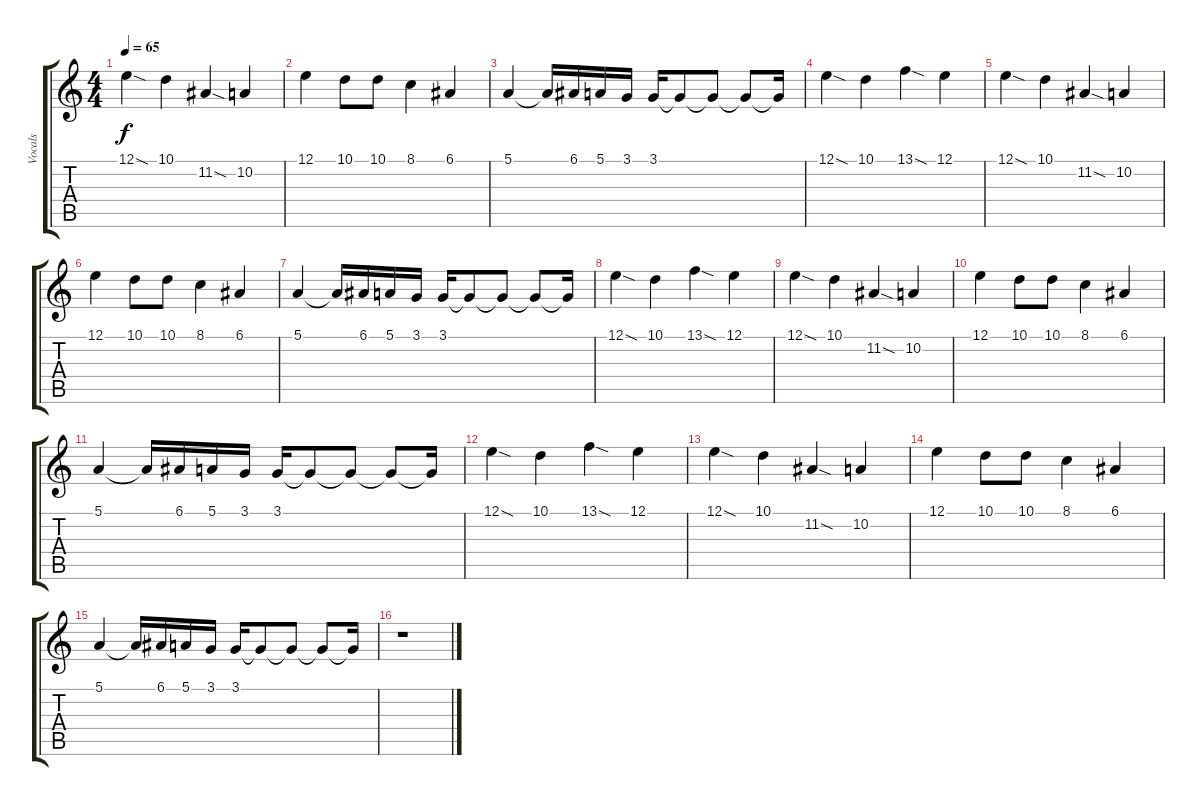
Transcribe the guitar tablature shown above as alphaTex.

\track ("Vocals" "Vocals") {instrument lead6voice}
\staff {score tabs}
\tuning (E4 B3 G3 D3 A2 E2) {hide}
\ts (4 4)
\tempo 65
\clef g2
\ks c
12.1{sod}.4{dy f} 10.1.4 11.2{sod}.4 10.2.4 |
12.1.4 10.1.8 10.1.8 8.1.4 6.1.4 |
5.1.4 5.1{t}.16 6.1.16 5.1.16 3.1.16 3.1.16 3.1{t}.8 3.1{t}.8 3.1{t}.8 3.1{t}.16 |
12.1{sod}.4 10.1.4 13.1{sod}.4 12.1.4 |
12.1{sod}.4 10.1.4 11.2{sod}.4 10.2.4 |
12.1.4 10.1.8 10.1.8 8.1.4 6.1.4 |
5.1.4 5.1{t}.16 6.1.16 5.1.16 3.1.16 3.1.16 3.1{t}.8 3.1{t}.8 3.1{t}.8 3.1{t}.16 |
12.1{sod}.4 10.1.4 13.1{sod}.4 12.1.4 |
12.1{sod}.4 10.1.4 11.2{sod}.4 10.2.4 |
12.1.4 10.1.8 10.1.8 8.1.4 6.1.4 |
5.1.4 5.1{t}.16 6.1.16 5.1.16 3.1.16 3.1.16 3.1{t}.8 3.1{t}.8 3.1{t}.8 3.1{t}.16 |
12.1{sod}.4 10.1.4 13.1{sod}.4 12.1.4 |
12.1{sod}.4 10.1.4 11.2{sod}.4 10.2.4 |
12.1.4 10.1.8 10.1.8 8.1.4 6.1.4 |
5.1.4 5.1{t}.16 6.1.16 5.1.16 3.1.16 3.1.16 3.1{t}.8 3.1{t}.8 3.1{t}.8 3.1{t}.16 |
r.1
